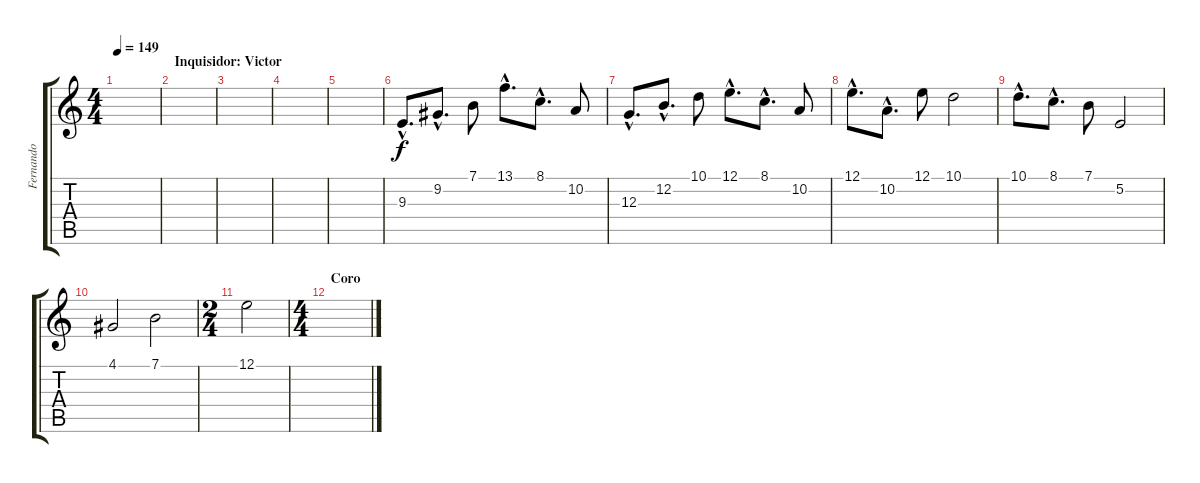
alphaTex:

\track ("Fernando" "Fernando") {instrument flute}
\staff {score tabs}
\tuning (E4 B3 G3 D3 A2 E2) {hide}
\ts (4 4)
\tempo 149
\clef g2
\ks c
|
\section ("" "Inquisidor: Victor")
|
|
|
|
9.3{hac}.8{d volume 11} 9.2{hac}.8{d} 7.1.8 13.1{hac}.8{d} 8.1{hac}.8{d} 10.2.8 |
12.3{hac}.8{d} 12.2{hac}.8{d} 10.1.8 12.1{hac}.8{d} 8.1{hac}.8{d} 10.2.8 |
12.1{hac}.8{d} 10.2{hac}.8{d} 12.1.8 10.1.2 |
10.1{hac}.8{d} 8.1{hac}.8{d} 7.1.8 5.2.2 |
4.1.2 7.1.2 |
\ts (2 4)
12.1.2 |
\ts (4 4)
\section ("" "Coro")
